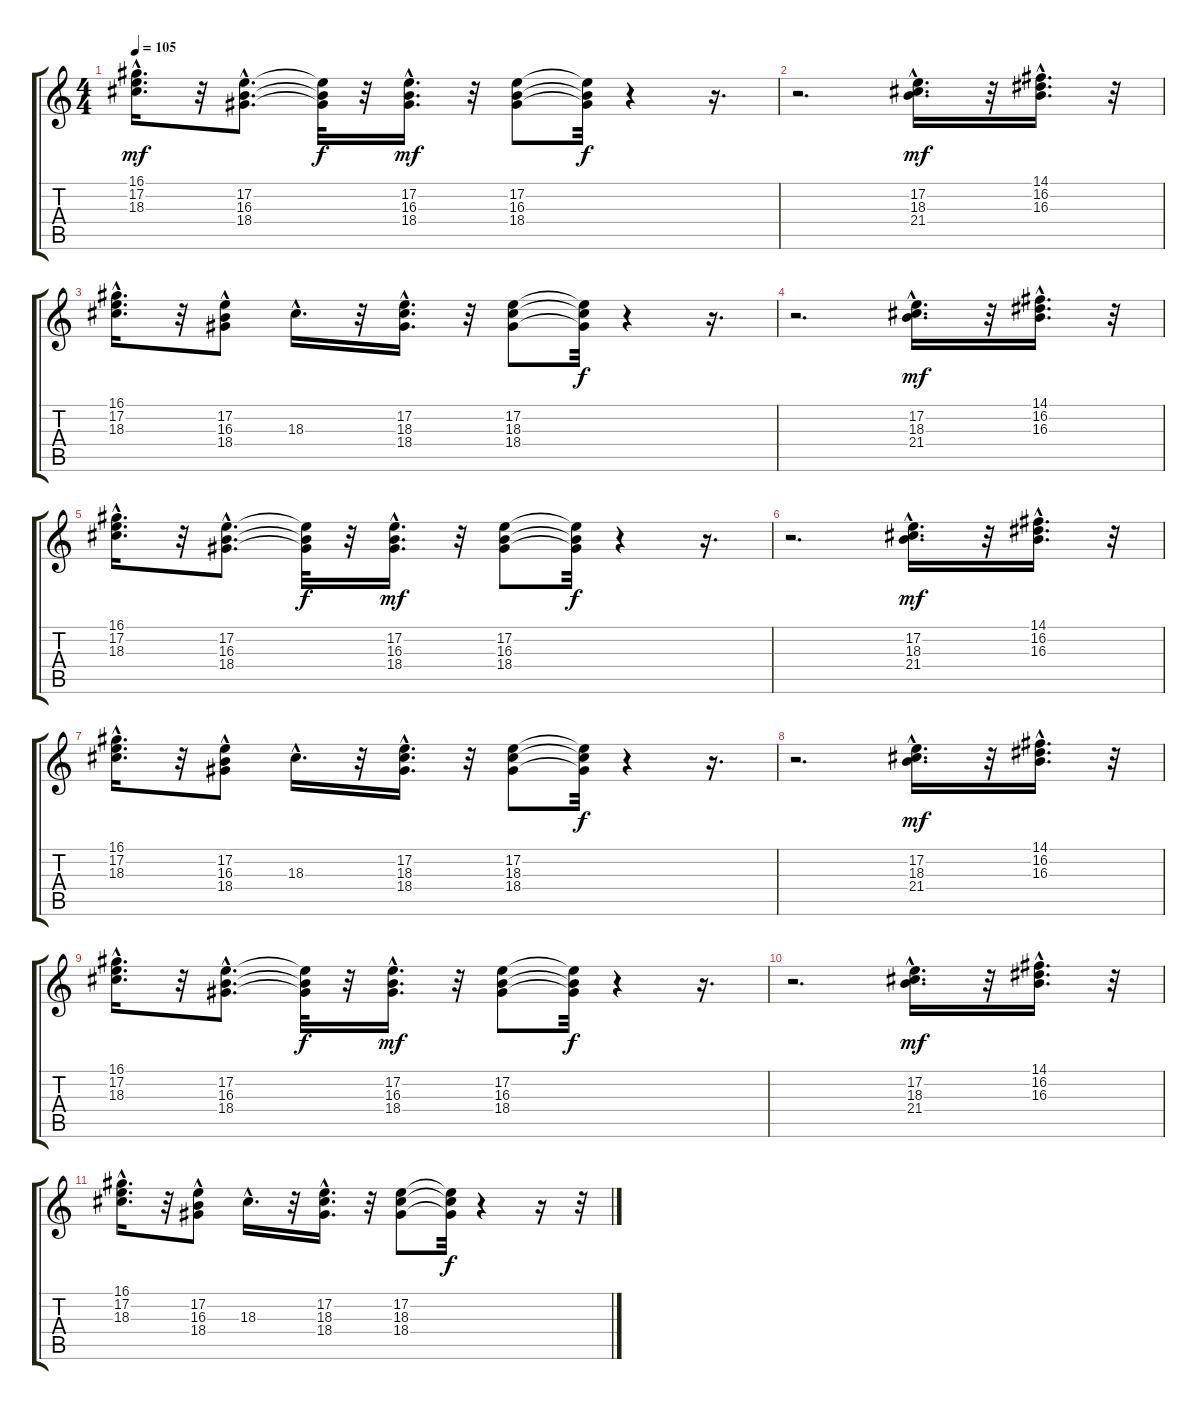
\track "" {instrument synthvoice}
\staff {score tabs}
\tuning (E4 B3 G3 D3 A2 E2) {hide}
\ts (4 4)
\tempo 105
\clef g2
\ks c
(16.1{hac} 17.2{hac} 18.3{hac}).16{d dy mf} r.32 (17.2{hac} 16.3{hac} 18.4{hac}).8{d} (17.2{t} 16.3{t} 18.4{t}).32{dy f} r.32 (17.2{hac} 16.3{hac} 18.4{hac}).16{d dy mf} r.32 (17.2 16.3 18.4).8 (17.2{t} 16.3{t} 18.4{t}).32{dy f} r.4 r.16{d} |
r.2{d} (17.2{hac} 18.3{hac} 21.4{hac}).16{d dy mf} r.32 (14.1{hac} 16.2{hac} 16.3{hac}).16{d} r.32 |
(16.1{hac} 17.2{hac} 18.3{hac}).16{d} r.32 (17.2{hac} 16.3 18.4{hac}).8 18.3{hac}.16{d} r.32 (17.2{hac} 18.3{hac} 18.4{hac}).16{d} r.32 (17.2 18.3 18.4).8 (17.2{t} 18.3{t} 18.4{t}).32{dy f} r.4 r.16{d} |
r.2{d} (17.2{hac} 18.3{hac} 21.4{hac}).16{d dy mf} r.32 (14.1{hac} 16.2{hac} 16.3{hac}).16{d} r.32 |
(16.1{hac} 17.2{hac} 18.3{hac}).16{d volume 14} r.32 (17.2{hac} 16.3{hac} 18.4{hac}).8{d volume 14} (17.2{t} 16.3{t} 18.4{t}).32{dy f} r.32 (17.2{hac} 16.3{hac} 18.4{hac}).16{d dy mf volume 14} r.32 (17.2 16.3 18.4).8{volume 13} (17.2{t} 16.3{t} 18.4{t}).32{dy f} r.4 r.16{d} |
r.2{d} (17.2{hac} 18.3{hac} 21.4{hac}).16{d dy mf volume 11} r.32 (14.1{hac} 16.2{hac} 16.3{hac}).16{d volume 11} r.32 |
(16.1{hac} 17.2{hac} 18.3{hac}).16{d volume 10} r.32 (17.2{hac} 16.3{hac} 18.4{hac}).8{volume 10} 18.3{hac}.16{d volume 10} r.32 (17.2{hac} 18.3{hac} 18.4{hac}).16{d volume 10} r.32 (17.2 18.3 18.4).8{volume 9} (17.2{t} 18.3{t} 18.4{t}).32{dy f} r.4 r.16{d} |
r.2{d} (17.2{hac} 18.3{hac} 21.4{hac}).16{d dy mf volume 7} r.32 (14.1{hac} 16.2{hac} 16.3{hac}).16{d volume 6} r.32 |
(16.1{hac} 17.2{hac} 18.3{hac}).16{d volume 6} r.32 (17.2{hac} 16.3{hac} 18.4{hac}).8{d volume 6} (17.2{t} 16.3{t} 18.4{t}).32{dy f} r.32 (17.2{hac} 16.3{hac} 18.4{hac}).16{d dy mf volume 6} r.32 (17.2 16.3 18.4).8{volume 5} (17.2{t} 16.3{t} 18.4{t}).32{dy f} r.4 r.16{d} |
r.2{d} (17.2{hac} 18.3{hac} 21.4{hac}).16{d dy mf volume 3} r.32 (14.1{hac} 16.2{hac} 16.3{hac}).16{d volume 2} r.32 |
(16.1{hac} 17.2{hac} 18.3{hac}).16{d volume 2} r.32 (17.2{hac} 16.3{hac} 18.4{hac}).8{volume 2} 18.3{hac}.16{d volume 2} r.32 (17.2{hac} 18.3{hac} 18.4{hac}).16{d volume 1} r.32 (17.2 18.3 18.4).8{volume 1} (17.2{t} 18.3{t} 18.4{t}).32{dy f} r.4 r.16 r.32
